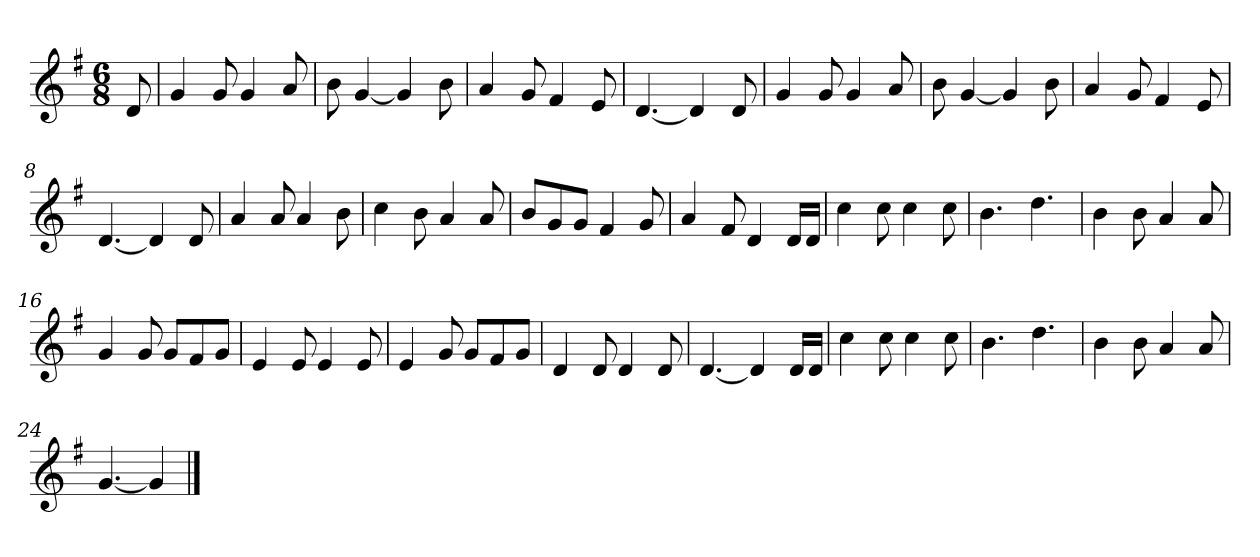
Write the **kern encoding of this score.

**kern
*part1
*staff1
*k[f#]
*M6/8
*MM120
=
8d
=1
4g
8g
4g
8a
=2
8b
[4g
4g]
8b
=3
4a
8g
4f#
8e
=4
[4.d
4d]
8d
=5
4g
8g
4g
8a
=6
8b
[4g
4g]
8b
=7
4a
8g
4f#
8e
=8
[4.d
4d]
8d
=9
4a
8a
4a
8b
=10
4cc
8b
4a
8a
=11
8bL
8g
8gJ
4f#
8g
=12
4a
8f#
4d
16dLL
16dJJ
=13
4cc
8cc
4cc
8cc
=14
4.b
4.dd
=15
4b
8b
4a
8a
=16
4g
8g
8gL
8f#
8gJ
=17
4e
8e
4e
8e
=18
4e
8g
8gL
8f#
8gJ
=19
4d
8d
4d
8d
=20
[4.d
4d]
16dLL
16dJJ
=21
4cc
8cc
4cc
8cc
=22
4.b
4.dd
=23
4b
8b
4a
8a
=24
[4.g
4g]
==
*-
